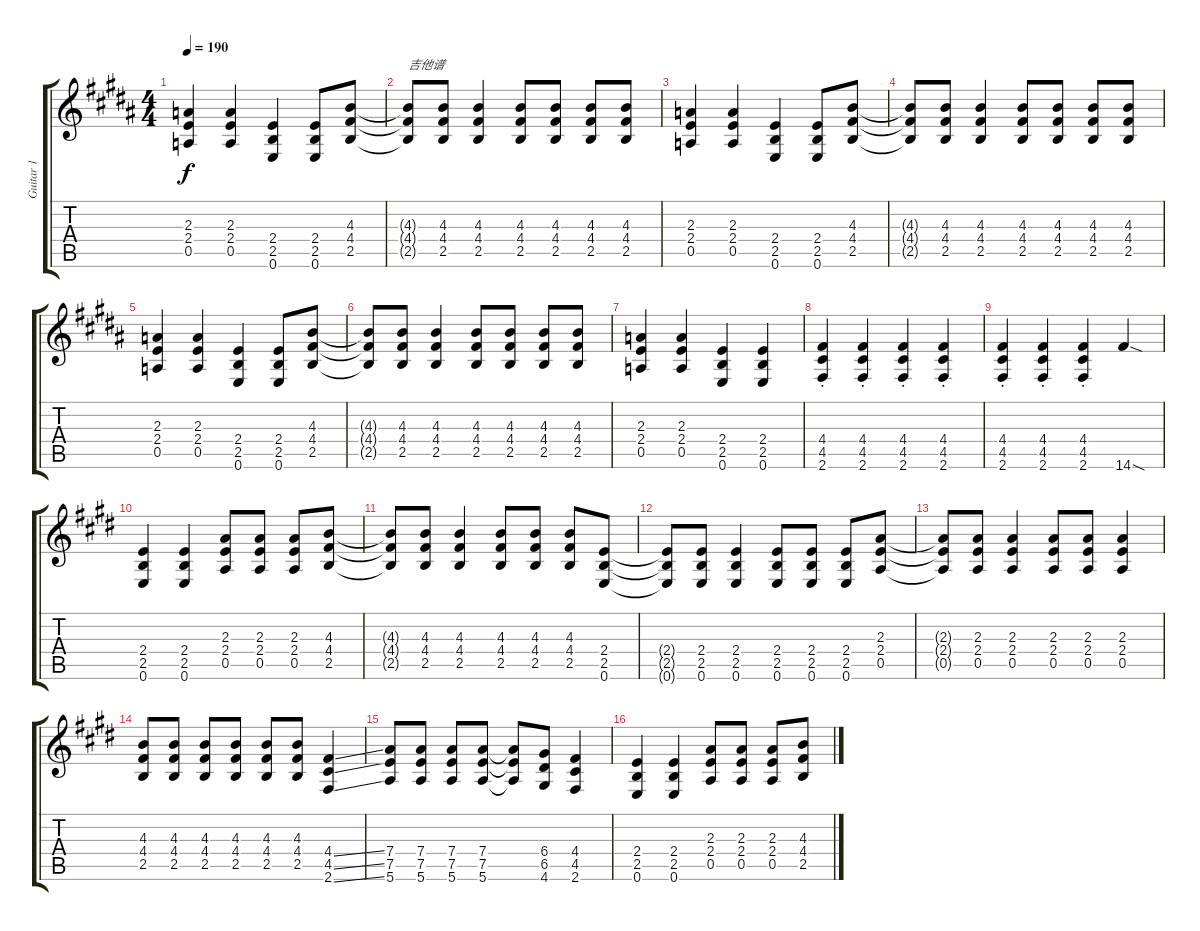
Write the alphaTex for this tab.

\track ("Guitar 1" "Guitar 1") {instrument distortionguitar}
\staff {score tabs}
\tuning (E4 B3 G3 D3 A2 E2) {hide}
\ts (4 4)
\tempo 190
\clef g2
\ks b
(2.3 2.4 0.5).4{dy f} (2.3 2.4 0.5).4 (2.4 2.5 0.6).4 (2.4 2.5 0.6).8 (4.3 4.4 2.5).8 |
(4.3{t} 4.4{t} 2.5{t}).8{txt "吉他谱"} (4.3 4.4 2.5).8 (4.3 4.4 2.5).4 (4.3 4.4 2.5).8 (4.3 4.4 2.5).8 (4.3 4.4 2.5).8 (4.3 4.4 2.5).8 |
(2.3 2.4 0.5).4 (2.3 2.4 0.5).4 (2.4 2.5 0.6).4 (2.4 2.5 0.6).8 (4.3 4.4 2.5).8 |
(4.3{t} 4.4{t} 2.5{t}).8 (4.3 4.4 2.5).8 (4.3 4.4 2.5).4 (4.3 4.4 2.5).8 (4.3 4.4 2.5).8 (4.3 4.4 2.5).8 (4.3 4.4 2.5).8 |
(2.3 2.4 0.5).4 (2.3 2.4 0.5).4 (2.4 2.5 0.6).4 (2.4 2.5 0.6).8 (4.3 4.4 2.5).8 |
(4.3{t} 4.4{t} 2.5{t}).8 (4.3 4.4 2.5).8 (4.3 4.4 2.5).4 (4.3 4.4 2.5).8 (4.3 4.4 2.5).8 (4.3 4.4 2.5).8 (4.3 4.4 2.5).8 |
(2.3 2.4 0.5).4 (2.3 2.4 0.5).4 (2.4 2.5 0.6).4 (2.4 2.5 0.6).4 |
(4.4{st} 4.5{st} 2.6{st}).4 (4.4{st} 4.5{st} 2.6{st}).4 (4.4{st} 4.5{st} 2.6{st}).4 (4.4{st} 4.5{st} 2.6{st}).4 |
(4.4{st} 4.5{st} 2.6{st}).4 (4.4{st} 4.5{st} 2.6{st}).4 (4.4{st} 4.5{st} 2.6{st}).4 14.6{sod}.4 |
\ks e
(2.4 2.5 0.6).4 (2.4 2.5 0.6).4 (2.3 2.4 0.5).8 (2.3 2.4 0.5).8 (2.3 2.4 0.5).8 (4.3 4.4 2.5).8 |
(4.3{t} 4.4{t} 2.5{t}).8 (4.3 4.4 2.5).8 (4.3 4.4 2.5).4 (4.3 4.4 2.5).8 (4.3 4.4 2.5).8 (4.3 4.4 2.5).8 (2.4 2.5 0.6).8 |
(2.4{t} 2.5{t} 0.6{t}).8 (2.4 2.5 0.6).8 (2.4 2.5 0.6).4 (2.4 2.5 0.6).8 (2.4 2.5 0.6).8 (2.4 2.5 0.6).8 (2.3 2.4 0.5).8 |
(2.3{t} 2.4{t} 0.5{t}).8 (2.3 2.4 0.5).8 (2.3 2.4 0.5).4 (2.3 2.4 0.5).8 (2.3 2.4 0.5).8 (2.3 2.4 0.5).4 |
(4.3 4.4 2.5).8 (4.3 4.4 2.5).8 (4.3 4.4 2.5).8 (4.3 4.4 2.5).8 (4.3 4.4 2.5).8 (4.3 4.4 2.5).8 (4.4{ss} 4.5{ss} 2.6{ss}).4 |
(7.4 7.5 5.6).8 (7.4 7.5 5.6).8 (7.4 7.5 5.6).8 (7.4 7.5 5.6).8 (7.4{t} 7.5{t} 5.6{t}).8 (6.4 6.5 4.6).8 (4.4 4.5 2.6).4 |
(2.4 2.5 0.6).4 (2.4 2.5 0.6).4 (2.3 2.4 0.5).8 (2.3 2.4 0.5).8 (2.3 2.4 0.5).8 (4.3 4.4 2.5).8
